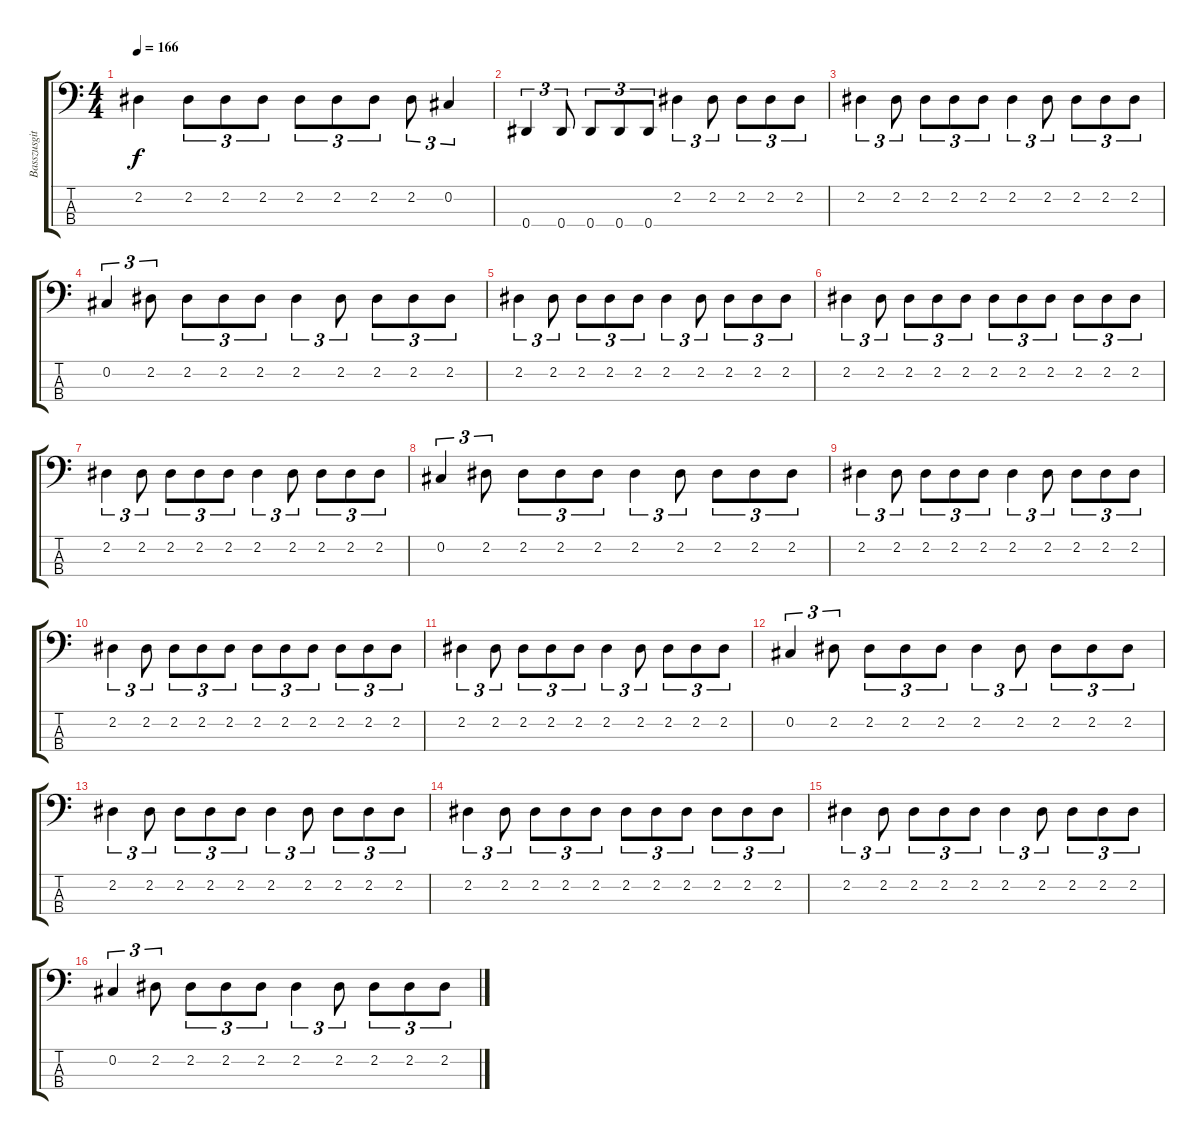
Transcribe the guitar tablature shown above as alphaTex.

\track ("Basszusgitár (Barry Dunaway)" "Basszusgit") {instrument electricbassfinger}
\staff {score tabs}
\tuning (Gb2 Db2 Ab1 Eb1) {hide}
\ts (4 4)
\tempo 166
\clef f4
\ks c
2.2.4{dy f} 2.2.8{tu (3 2)} 2.2.8{tu (3 2)} 2.2.8{tu (3 2)} 2.2.8{tu (3 2)} 2.2.8{tu (3 2)} 2.2.8{tu (3 2)} 2.2.8{tu (3 2)} 0.2.4{tu (3 2)} |
0.4.4{tu (3 2)} 0.4.8{tu (3 2)} 0.4.8{tu (3 2)} 0.4.8{tu (3 2)} 0.4.8{tu (3 2)} 2.2.4{tu (3 2)} 2.2.8{tu (3 2)} 2.2.8{tu (3 2)} 2.2.8{tu (3 2)} 2.2.8{tu (3 2)} |
2.2.4{tu (3 2)} 2.2.8{tu (3 2)} 2.2.8{tu (3 2)} 2.2.8{tu (3 2)} 2.2.8{tu (3 2)} 2.2.4{tu (3 2)} 2.2.8{tu (3 2)} 2.2.8{tu (3 2)} 2.2.8{tu (3 2)} 2.2.8{tu (3 2)} |
0.2.4{tu (3 2)} 2.2.8{tu (3 2)} 2.2.8{tu (3 2)} 2.2.8{tu (3 2)} 2.2.8{tu (3 2)} 2.2.4{tu (3 2)} 2.2.8{tu (3 2)} 2.2.8{tu (3 2)} 2.2.8{tu (3 2)} 2.2.8{tu (3 2)} |
2.2.4{tu (3 2)} 2.2.8{tu (3 2)} 2.2.8{tu (3 2)} 2.2.8{tu (3 2)} 2.2.8{tu (3 2)} 2.2.4{tu (3 2)} 2.2.8{tu (3 2)} 2.2.8{tu (3 2)} 2.2.8{tu (3 2)} 2.2.8{tu (3 2)} |
2.2.4{tu (3 2)} 2.2.8{tu (3 2)} 2.2.8{tu (3 2)} 2.2.8{tu (3 2)} 2.2.8{tu (3 2)} 2.2.8{tu (3 2)} 2.2.8{tu (3 2)} 2.2.8{tu (3 2)} 2.2.8{tu (3 2)} 2.2.8{tu (3 2)} 2.2.8{tu (3 2)} |
2.2.4{tu (3 2)} 2.2.8{tu (3 2)} 2.2.8{tu (3 2)} 2.2.8{tu (3 2)} 2.2.8{tu (3 2)} 2.2.4{tu (3 2)} 2.2.8{tu (3 2)} 2.2.8{tu (3 2)} 2.2.8{tu (3 2)} 2.2.8{tu (3 2)} |
0.2.4{tu (3 2)} 2.2.8{tu (3 2)} 2.2.8{tu (3 2)} 2.2.8{tu (3 2)} 2.2.8{tu (3 2)} 2.2.4{tu (3 2)} 2.2.8{tu (3 2)} 2.2.8{tu (3 2)} 2.2.8{tu (3 2)} 2.2.8{tu (3 2)} |
2.2.4{tu (3 2)} 2.2.8{tu (3 2)} 2.2.8{tu (3 2)} 2.2.8{tu (3 2)} 2.2.8{tu (3 2)} 2.2.4{tu (3 2)} 2.2.8{tu (3 2)} 2.2.8{tu (3 2)} 2.2.8{tu (3 2)} 2.2.8{tu (3 2)} |
2.2.4{tu (3 2)} 2.2.8{tu (3 2)} 2.2.8{tu (3 2)} 2.2.8{tu (3 2)} 2.2.8{tu (3 2)} 2.2.8{tu (3 2)} 2.2.8{tu (3 2)} 2.2.8{tu (3 2)} 2.2.8{tu (3 2)} 2.2.8{tu (3 2)} 2.2.8{tu (3 2)} |
2.2.4{tu (3 2)} 2.2.8{tu (3 2)} 2.2.8{tu (3 2)} 2.2.8{tu (3 2)} 2.2.8{tu (3 2)} 2.2.4{tu (3 2)} 2.2.8{tu (3 2)} 2.2.8{tu (3 2)} 2.2.8{tu (3 2)} 2.2.8{tu (3 2)} |
0.2.4{tu (3 2)} 2.2.8{tu (3 2)} 2.2.8{tu (3 2)} 2.2.8{tu (3 2)} 2.2.8{tu (3 2)} 2.2.4{tu (3 2)} 2.2.8{tu (3 2)} 2.2.8{tu (3 2)} 2.2.8{tu (3 2)} 2.2.8{tu (3 2)} |
2.2.4{tu (3 2)} 2.2.8{tu (3 2)} 2.2.8{tu (3 2)} 2.2.8{tu (3 2)} 2.2.8{tu (3 2)} 2.2.4{tu (3 2)} 2.2.8{tu (3 2)} 2.2.8{tu (3 2)} 2.2.8{tu (3 2)} 2.2.8{tu (3 2)} |
2.2.4{tu (3 2)} 2.2.8{tu (3 2)} 2.2.8{tu (3 2)} 2.2.8{tu (3 2)} 2.2.8{tu (3 2)} 2.2.8{tu (3 2)} 2.2.8{tu (3 2)} 2.2.8{tu (3 2)} 2.2.8{tu (3 2)} 2.2.8{tu (3 2)} 2.2.8{tu (3 2)} |
2.2.4{tu (3 2)} 2.2.8{tu (3 2)} 2.2.8{tu (3 2)} 2.2.8{tu (3 2)} 2.2.8{tu (3 2)} 2.2.4{tu (3 2)} 2.2.8{tu (3 2)} 2.2.8{tu (3 2)} 2.2.8{tu (3 2)} 2.2.8{tu (3 2)} |
0.2.4{tu (3 2)} 2.2.8{tu (3 2)} 2.2.8{tu (3 2)} 2.2.8{tu (3 2)} 2.2.8{tu (3 2)} 2.2.4{tu (3 2)} 2.2.8{tu (3 2)} 2.2.8{tu (3 2)} 2.2.8{tu (3 2)} 2.2.8{tu (3 2)}
